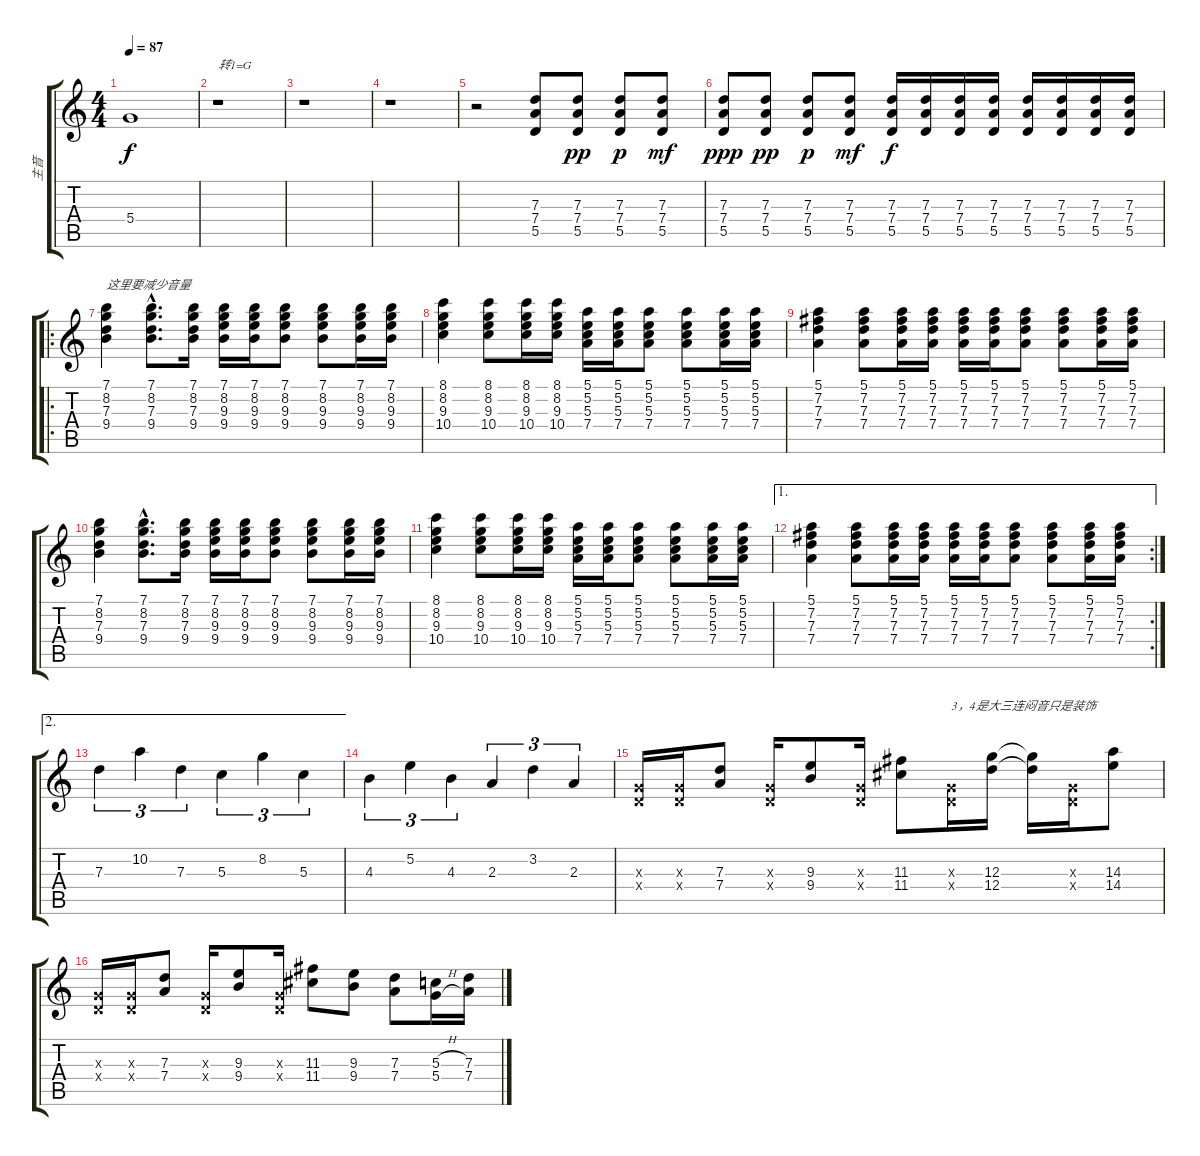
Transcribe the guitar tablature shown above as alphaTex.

\track ("主音" "主音") {instrument distortionguitar}
\staff {score tabs}
\tuning (E4 B3 G3 D3 A2 E2) {hide}
\ts (4 4)
\tempo 87
\clef g2
\ks c
5.4{t}.1{dy f} |
r.1{txt "转1=G"} |
r.1 |
r.1 |
r.2 (7.3 7.4 5.5).8{volume 10} (7.3 7.4 5.5).8{dy pp} (7.3 7.4 5.5).8{dy p} (7.3 7.4 5.5).8{dy mf} |
(7.3 7.4 5.5).8{dy ppp} (7.3 7.4 5.5).8{dy pp} (7.3 7.4 5.5).8{dy p} (7.3 7.4 5.5).8{dy mf} (7.3 7.4 5.5).16{dy f} (7.3 7.4 5.5).16 (7.3 7.4 5.5).16 (7.3 7.4 5.5).16 (7.3 7.4 5.5).16 (7.3 7.4 5.5).16 (7.3 7.4 5.5).16 (7.3 7.4 5.5).16 |
\ro
(7.1 8.2 7.3 9.4).4{txt "这里要减少音量" volume 8} (7.1{hac} 8.2{hac} 7.3{hac} 9.4{hac}).8{d} (7.1 8.2 7.3 9.4).16 (7.1 8.2 9.3 9.4).16 (7.1 8.2 9.3 9.4).16 (7.1 8.2 9.3 9.4).8 (7.1 8.2 9.3 9.4).8 (7.1 8.2 9.3 9.4).16 (7.1 8.2 9.3 9.4).16 |
(8.1 8.2 9.3 10.4).4 (8.1 8.2 9.3 10.4).8 (8.1 8.2 9.3 10.4).16 (8.1 8.2 9.3 10.4).16 (5.1 5.2 5.3 7.4).16 (5.1 5.2 5.3 7.4).16 (5.1 5.2 5.3 7.4).8 (5.1 5.2 5.3 7.4).8 (5.1 5.2 5.3 7.4).16 (5.1 5.2 5.3 7.4).16 |
(5.1 7.2 7.3 7.4).4 (5.1 7.2 7.3 7.4).8 (5.1 7.2 7.3 7.4).16 (5.1 7.2 7.3 7.4).16 (5.1 7.2 7.3 7.4).16 (5.1 7.2 7.3 7.4).16 (5.1 7.2 7.3 7.4).8 (5.1 7.2 7.3 7.4).8 (5.1 7.2 7.3 7.4).16 (5.1 7.2 7.3 7.4).16 |
(7.1 8.2 7.3 9.4).4 (7.1{hac} 8.2{hac} 7.3{hac} 9.4{hac}).8{d} (7.1 8.2 7.3 9.4).16 (7.1 8.2 9.3 9.4).16 (7.1 8.2 9.3 9.4).16 (7.1 8.2 9.3 9.4).8 (7.1 8.2 9.3 9.4).8 (7.1 8.2 9.3 9.4).16 (7.1 8.2 9.3 9.4).16 |
(8.1 8.2 9.3 10.4).4 (8.1 8.2 9.3 10.4).8 (8.1 8.2 9.3 10.4).16 (8.1 8.2 9.3 10.4).16 (5.1 5.2 5.3 7.4).16 (5.1 5.2 5.3 7.4).16 (5.1 5.2 5.3 7.4).8 (5.1 5.2 5.3 7.4).8 (5.1 5.2 5.3 7.4).16 (5.1 5.2 5.3 7.4).16 |
\ae 1
\rc 2
(5.1 7.2 7.3 7.4).4 (5.1 7.2 7.3 7.4).8 (5.1 7.2 7.3 7.4).16 (5.1 7.2 7.3 7.4).16 (5.1 7.2 7.3 7.4).16 (5.1 7.2 7.3 7.4).16 (5.1 7.2 7.3 7.4).8 (5.1 7.2 7.3 7.4).8 (5.1 7.2 7.3 7.4).16 (5.1 7.2 7.3 7.4).16 |
\ae 2
7.3.4{tu (3 2)} 10.2.4{tu (3 2)} 7.3.4{tu (3 2)} 5.3.4{tu (3 2)} 8.2.4{tu (3 2)} 5.3.4{tu (3 2)} |
4.3.4{tu (3 2)} 5.2.4{tu (3 2)} 4.3.4{tu (3 2)} 2.3.4{tu (3 2)} 3.2.4{tu (3 2)} 2.3.4{tu (3 2)} |
(0.3{x} 0.4{x}).16{volume 15} (0.3{x} 0.4{x}).16 (7.3 7.4).8 (0.3{x} 0.4{x}).16 (9.3 9.4).8 (0.3{x} 0.4{x}).16 (11.3 11.4).8 (0.3{x} 0.4{x}).16{txt "3，4是大三连闷音只是装饰"} (12.3 12.4).16 (12.3{t} 12.4{t}).16 (0.3{x} 0.4{x}).16 (14.3 14.4).8 |
(0.3{x} 0.4{x}).16 (0.3{x} 0.4{x}).16 (7.3 7.4).8 (0.3{x} 0.4{x}).16 (9.3 9.4).8 (0.3{x} 0.4{x}).16 (11.3 11.4).8 (9.3 9.4).8 (7.3 7.4).8 (5.3{h} 5.4{h}).16 (7.3 7.4).16
